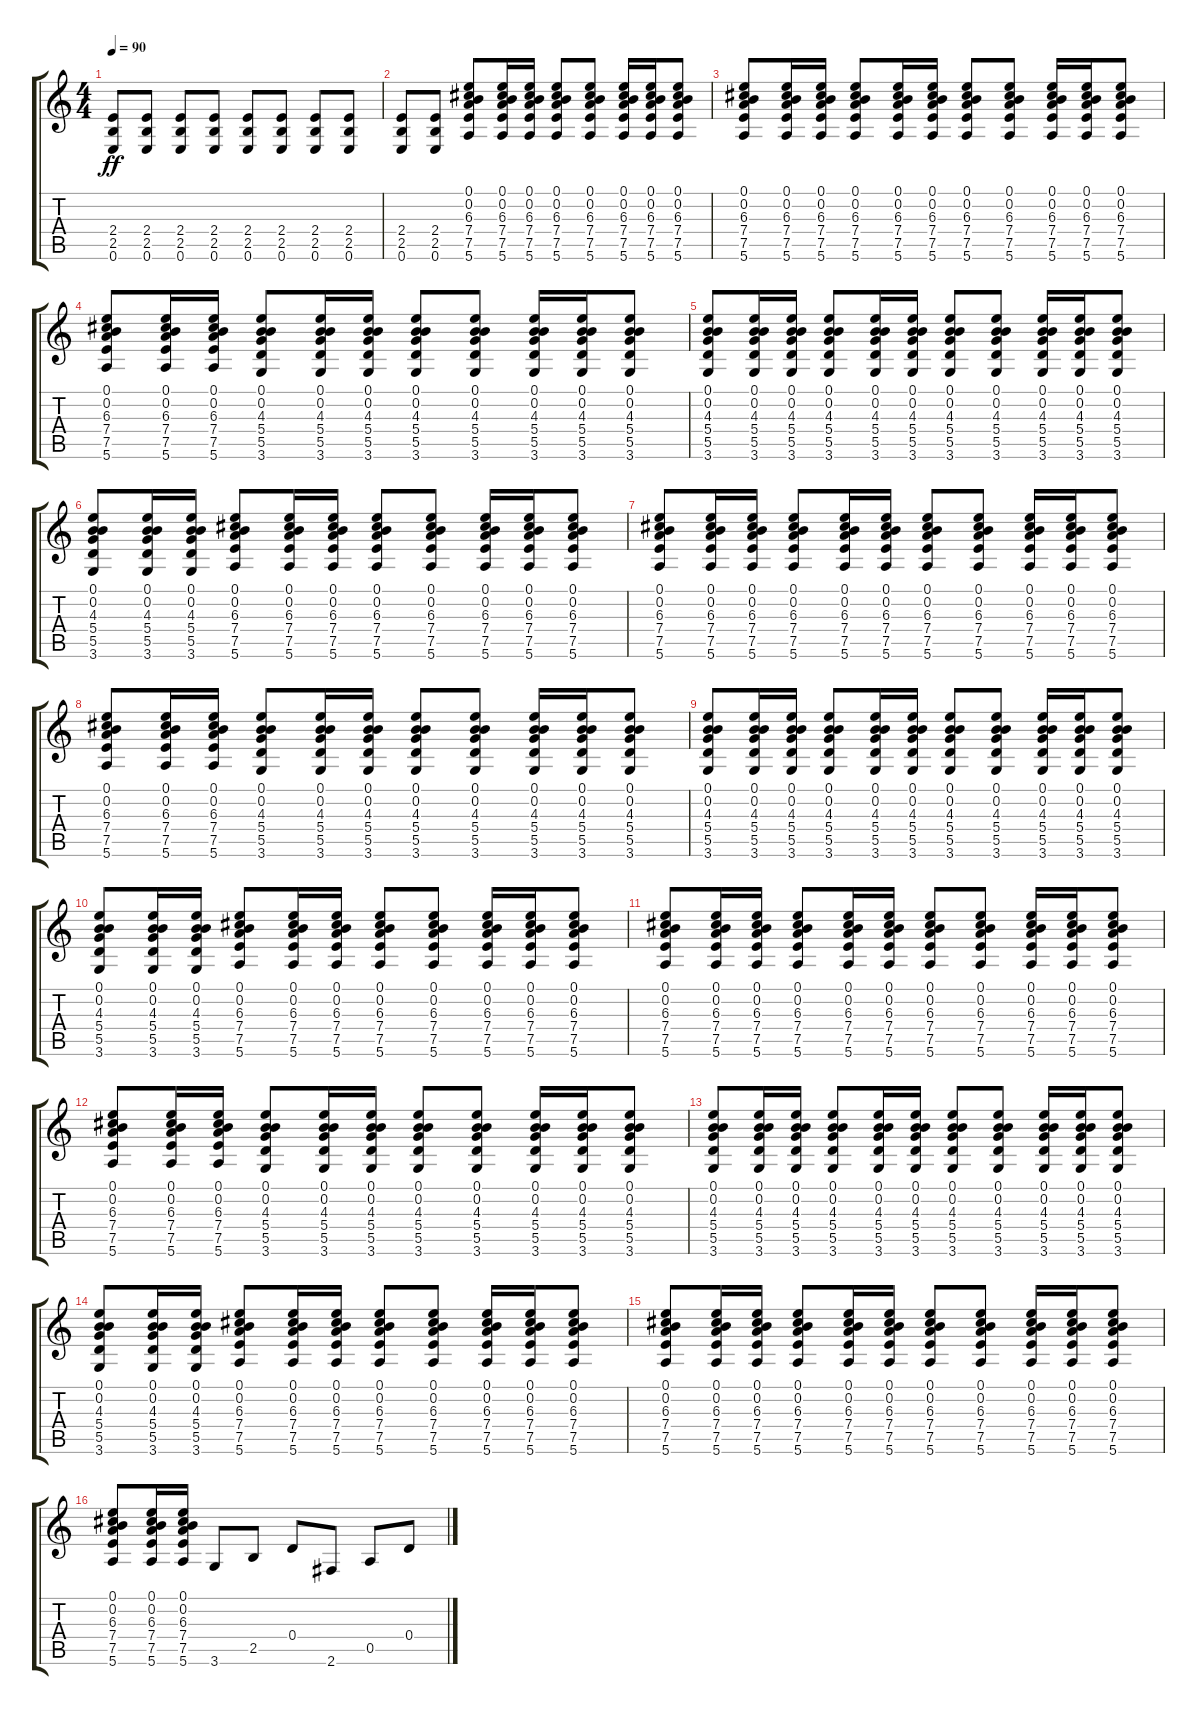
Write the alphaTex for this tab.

\track "" {instrument acousticguitarsteel}
\staff {score tabs}
\tuning (E4 B3 G3 D3 A2 E2) {hide}
\ts (4 4)
\tempo 90
\clef g2
\ks c
(2.4 2.5 0.6).8{dy ff} (2.4 2.5 0.6).8 (2.4 2.5 0.6).8 (2.4 2.5 0.6).8 (2.4 2.5 0.6).8 (2.4 2.5 0.6).8 (2.4 2.5 0.6).8 (2.4 2.5 0.6).8 |
(2.4 2.5 0.6).8 (2.4 2.5 0.6).8 (0.1 0.2 6.3 7.4 7.5 5.6).8 (0.1 0.2 6.3 7.4 7.5 5.6).16 (0.1 0.2 6.3 7.4 7.5 5.6).16 (0.1 0.2 6.3 7.4 7.5 5.6).8 (0.1 0.2 6.3 7.4 7.5 5.6).8 (0.1 0.2 6.3 7.4 7.5 5.6).16 (0.1 0.2 6.3 7.4 7.5 5.6).16 (0.1 0.2 6.3 7.4 7.5 5.6).8 |
(0.1 0.2 6.3 7.4 7.5 5.6).8 (0.1 0.2 6.3 7.4 7.5 5.6).16 (0.1 0.2 6.3 7.4 7.5 5.6).16 (0.1 0.2 6.3 7.4 7.5 5.6).8 (0.1 0.2 6.3 7.4 7.5 5.6).16 (0.1 0.2 6.3 7.4 7.5 5.6).16 (0.1 0.2 6.3 7.4 7.5 5.6).8 (0.1 0.2 6.3 7.4 7.5 5.6).8 (0.1 0.2 6.3 7.4 7.5 5.6).16 (0.1 0.2 6.3 7.4 7.5 5.6).16 (0.1 0.2 6.3 7.4 7.5 5.6).8 |
(0.1 0.2 6.3 7.4 7.5 5.6).8 (0.1 0.2 6.3 7.4 7.5 5.6).16 (0.1 0.2 6.3 7.4 7.5 5.6).16 (0.1 0.2 4.3 5.4 5.5 3.6).8 (0.1 0.2 4.3 5.4 5.5 3.6).16 (0.1 0.2 4.3 5.4 5.5 3.6).16 (0.1 0.2 4.3 5.4 5.5 3.6).8 (0.1 0.2 4.3 5.4 5.5 3.6).8 (0.1 0.2 4.3 5.4 5.5 3.6).16 (0.1 0.2 4.3 5.4 5.5 3.6).16 (0.1 0.2 4.3 5.4 5.5 3.6).8 |
(0.1 0.2 4.3 5.4 5.5 3.6).8 (0.1 0.2 4.3 5.4 5.5 3.6).16 (0.1 0.2 4.3 5.4 5.5 3.6).16 (0.1 0.2 4.3 5.4 5.5 3.6).8 (0.1 0.2 4.3 5.4 5.5 3.6).16 (0.1 0.2 4.3 5.4 5.5 3.6).16 (0.1 0.2 4.3 5.4 5.5 3.6).8 (0.1 0.2 4.3 5.4 5.5 3.6).8 (0.1 0.2 4.3 5.4 5.5 3.6).16 (0.1 0.2 4.3 5.4 5.5 3.6).16 (0.1 0.2 4.3 5.4 5.5 3.6).8 |
(0.1 0.2 4.3 5.4 5.5 3.6).8 (0.1 0.2 4.3 5.4 5.5 3.6).16 (0.1 0.2 4.3 5.4 5.5 3.6).16 (0.1 0.2 6.3 7.4 7.5 5.6).8 (0.1 0.2 6.3 7.4 7.5 5.6).16 (0.1 0.2 6.3 7.4 7.5 5.6).16 (0.1 0.2 6.3 7.4 7.5 5.6).8 (0.1 0.2 6.3 7.4 7.5 5.6).8 (0.1 0.2 6.3 7.4 7.5 5.6).16 (0.1 0.2 6.3 7.4 7.5 5.6).16 (0.1 0.2 6.3 7.4 7.5 5.6).8 |
(0.1 0.2 6.3 7.4 7.5 5.6).8 (0.1 0.2 6.3 7.4 7.5 5.6).16 (0.1 0.2 6.3 7.4 7.5 5.6).16 (0.1 0.2 6.3 7.4 7.5 5.6).8 (0.1 0.2 6.3 7.4 7.5 5.6).16 (0.1 0.2 6.3 7.4 7.5 5.6).16 (0.1 0.2 6.3 7.4 7.5 5.6).8 (0.1 0.2 6.3 7.4 7.5 5.6).8 (0.1 0.2 6.3 7.4 7.5 5.6).16 (0.1 0.2 6.3 7.4 7.5 5.6).16 (0.1 0.2 6.3 7.4 7.5 5.6).8 |
(0.1 0.2 6.3 7.4 7.5 5.6).8 (0.1 0.2 6.3 7.4 7.5 5.6).16 (0.1 0.2 6.3 7.4 7.5 5.6).16 (0.1 0.2 4.3 5.4 5.5 3.6).8 (0.1 0.2 4.3 5.4 5.5 3.6).16 (0.1 0.2 4.3 5.4 5.5 3.6).16 (0.1 0.2 4.3 5.4 5.5 3.6).8 (0.1 0.2 4.3 5.4 5.5 3.6).8 (0.1 0.2 4.3 5.4 5.5 3.6).16 (0.1 0.2 4.3 5.4 5.5 3.6).16 (0.1 0.2 4.3 5.4 5.5 3.6).8 |
(0.1 0.2 4.3 5.4 5.5 3.6).8 (0.1 0.2 4.3 5.4 5.5 3.6).16 (0.1 0.2 4.3 5.4 5.5 3.6).16 (0.1 0.2 4.3 5.4 5.5 3.6).8 (0.1 0.2 4.3 5.4 5.5 3.6).16 (0.1 0.2 4.3 5.4 5.5 3.6).16 (0.1 0.2 4.3 5.4 5.5 3.6).8 (0.1 0.2 4.3 5.4 5.5 3.6).8 (0.1 0.2 4.3 5.4 5.5 3.6).16 (0.1 0.2 4.3 5.4 5.5 3.6).16 (0.1 0.2 4.3 5.4 5.5 3.6).8 |
(0.1 0.2 4.3 5.4 5.5 3.6).8 (0.1 0.2 4.3 5.4 5.5 3.6).16 (0.1 0.2 4.3 5.4 5.5 3.6).16 (0.1 0.2 6.3 7.4 7.5 5.6).8 (0.1 0.2 6.3 7.4 7.5 5.6).16 (0.1 0.2 6.3 7.4 7.5 5.6).16 (0.1 0.2 6.3 7.4 7.5 5.6).8 (0.1 0.2 6.3 7.4 7.5 5.6).8 (0.1 0.2 6.3 7.4 7.5 5.6).16 (0.1 0.2 6.3 7.4 7.5 5.6).16 (0.1 0.2 6.3 7.4 7.5 5.6).8 |
(0.1 0.2 6.3 7.4 7.5 5.6).8 (0.1 0.2 6.3 7.4 7.5 5.6).16 (0.1 0.2 6.3 7.4 7.5 5.6).16 (0.1 0.2 6.3 7.4 7.5 5.6).8 (0.1 0.2 6.3 7.4 7.5 5.6).16 (0.1 0.2 6.3 7.4 7.5 5.6).16 (0.1 0.2 6.3 7.4 7.5 5.6).8 (0.1 0.2 6.3 7.4 7.5 5.6).8 (0.1 0.2 6.3 7.4 7.5 5.6).16 (0.1 0.2 6.3 7.4 7.5 5.6).16 (0.1 0.2 6.3 7.4 7.5 5.6).8 |
(0.1 0.2 6.3 7.4 7.5 5.6).8 (0.1 0.2 6.3 7.4 7.5 5.6).16 (0.1 0.2 6.3 7.4 7.5 5.6).16 (0.1 0.2 4.3 5.4 5.5 3.6).8 (0.1 0.2 4.3 5.4 5.5 3.6).16 (0.1 0.2 4.3 5.4 5.5 3.6).16 (0.1 0.2 4.3 5.4 5.5 3.6).8 (0.1 0.2 4.3 5.4 5.5 3.6).8 (0.1 0.2 4.3 5.4 5.5 3.6).16 (0.1 0.2 4.3 5.4 5.5 3.6).16 (0.1 0.2 4.3 5.4 5.5 3.6).8 |
(0.1 0.2 4.3 5.4 5.5 3.6).8 (0.1 0.2 4.3 5.4 5.5 3.6).16 (0.1 0.2 4.3 5.4 5.5 3.6).16 (0.1 0.2 4.3 5.4 5.5 3.6).8 (0.1 0.2 4.3 5.4 5.5 3.6).16 (0.1 0.2 4.3 5.4 5.5 3.6).16 (0.1 0.2 4.3 5.4 5.5 3.6).8 (0.1 0.2 4.3 5.4 5.5 3.6).8 (0.1 0.2 4.3 5.4 5.5 3.6).16 (0.1 0.2 4.3 5.4 5.5 3.6).16 (0.1 0.2 4.3 5.4 5.5 3.6).8 |
(0.1 0.2 4.3 5.4 5.5 3.6).8 (0.1 0.2 4.3 5.4 5.5 3.6).16 (0.1 0.2 4.3 5.4 5.5 3.6).16 (0.1 0.2 6.3 7.4 7.5 5.6).8 (0.1 0.2 6.3 7.4 7.5 5.6).16 (0.1 0.2 6.3 7.4 7.5 5.6).16 (0.1 0.2 6.3 7.4 7.5 5.6).8 (0.1 0.2 6.3 7.4 7.5 5.6).8 (0.1 0.2 6.3 7.4 7.5 5.6).16 (0.1 0.2 6.3 7.4 7.5 5.6).16 (0.1 0.2 6.3 7.4 7.5 5.6).8 |
(0.1 0.2 6.3 7.4 7.5 5.6).8 (0.1 0.2 6.3 7.4 7.5 5.6).16 (0.1 0.2 6.3 7.4 7.5 5.6).16 (0.1 0.2 6.3 7.4 7.5 5.6).8 (0.1 0.2 6.3 7.4 7.5 5.6).16 (0.1 0.2 6.3 7.4 7.5 5.6).16 (0.1 0.2 6.3 7.4 7.5 5.6).8 (0.1 0.2 6.3 7.4 7.5 5.6).8 (0.1 0.2 6.3 7.4 7.5 5.6).16 (0.1 0.2 6.3 7.4 7.5 5.6).16 (0.1 0.2 6.3 7.4 7.5 5.6).8 |
(0.1 0.2 6.3 7.4 7.5 5.6).8 (0.1 0.2 6.3 7.4 7.5 5.6).16 (0.1 0.2 6.3 7.4 7.5 5.6).16 3.6.8 2.5.8 0.4.8 2.6.8 0.5.8 0.4.8
